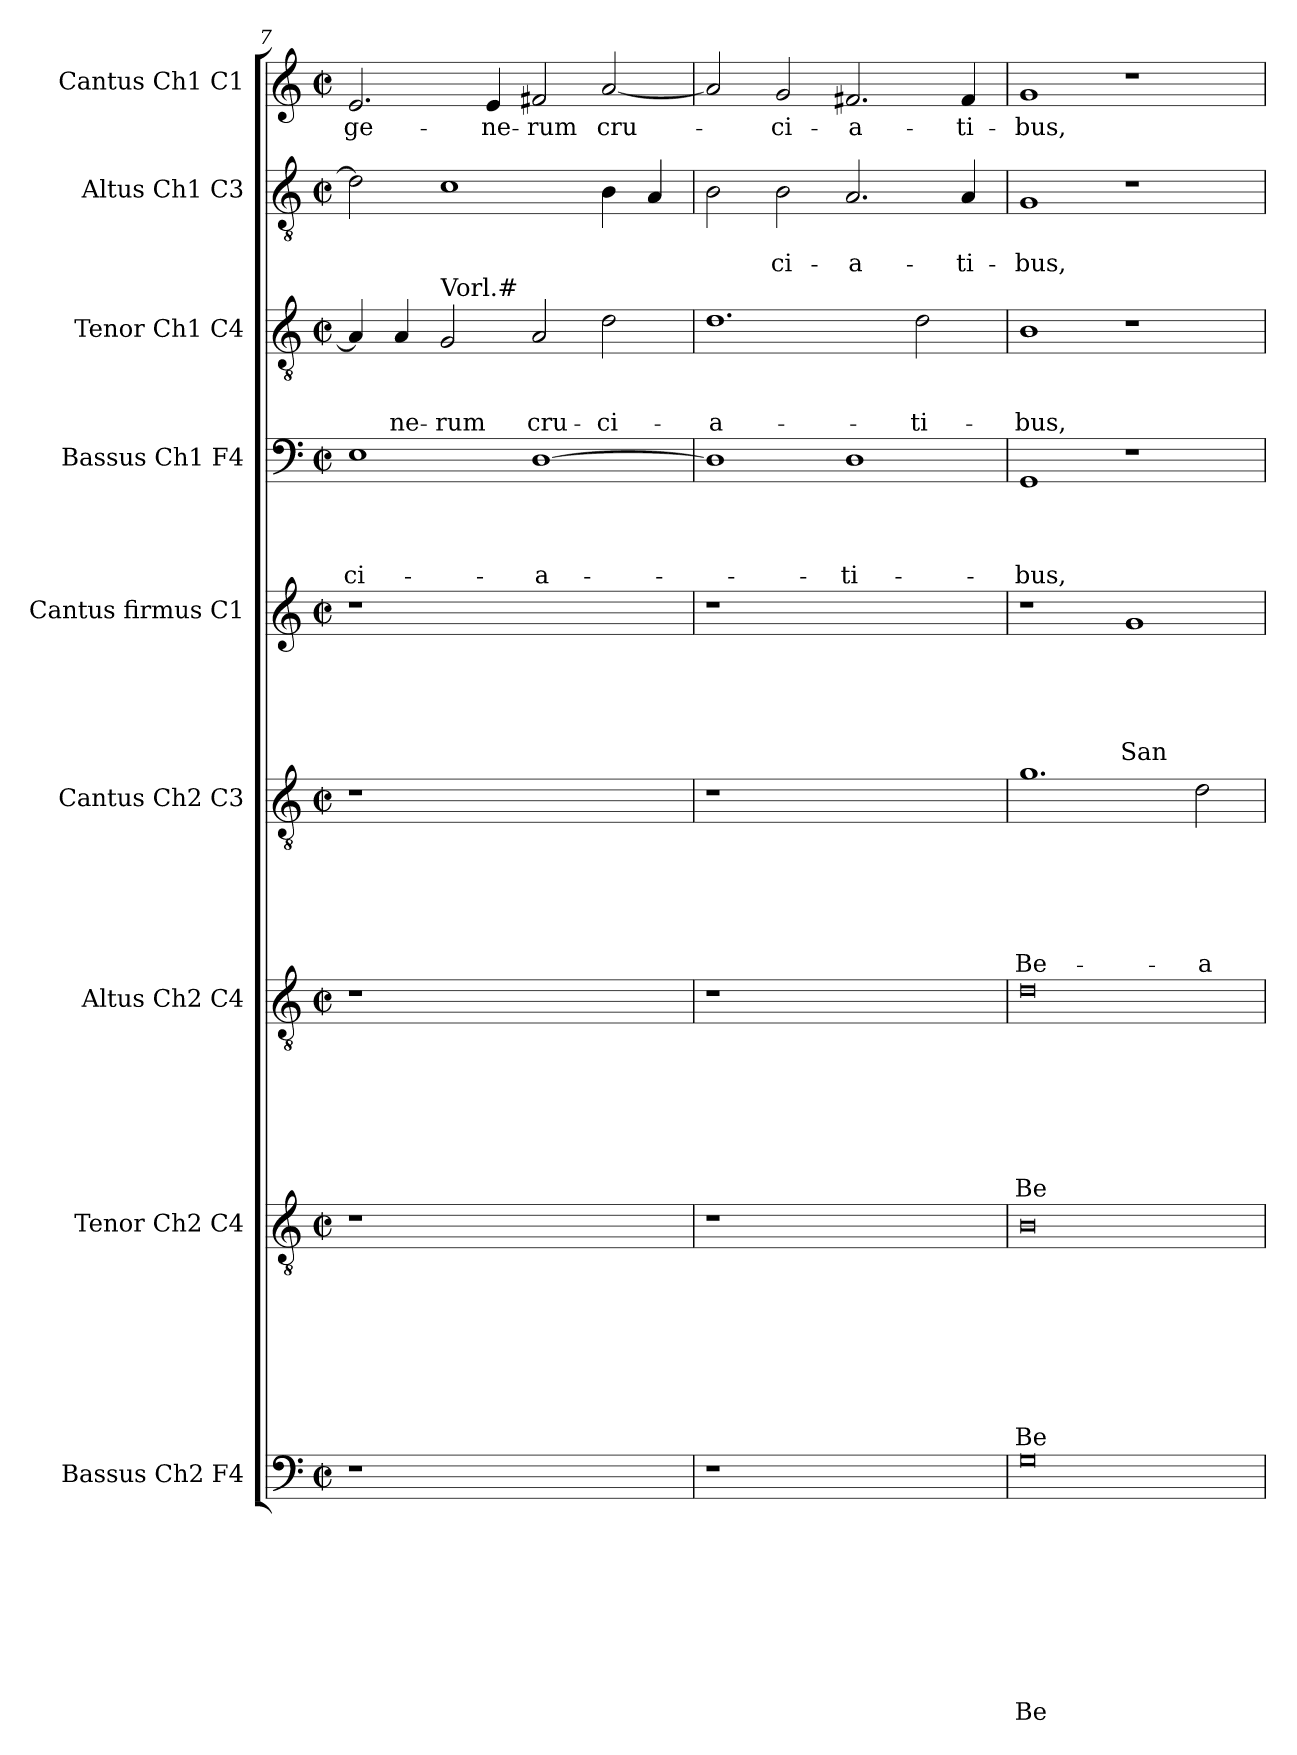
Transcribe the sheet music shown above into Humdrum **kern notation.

**kern	**text	**text	**text	**text	**text	**text	**text	**text	**text	**kern	**text	**text	**text	**text	**text	**text	**text	**text	**kern	**text	**text	**text	**text	**text	**text	**text	**kern	**text	**text	**text	**text	**text	**text	**kern	**text	**text	**text	**text	**text	**kern	**text	**text	**text	**text	**kern	**text	**text	**text	**kern	**text	**text	**kern	**text
*part9	*part9	*part9	*part9	*part9	*part9	*part9	*part9	*part9	*part9	*part8	*part8	*part8	*part8	*part8	*part8	*part8	*part8	*part8	*part7	*part7	*part7	*part7	*part7	*part7	*part7	*part7	*part6	*part6	*part6	*part6	*part6	*part6	*part6	*part5	*part5	*part5	*part5	*part5	*part5	*part4	*part4	*part4	*part4	*part4	*part3	*part3	*part3	*part3	*part2	*part2	*part2	*part1	*part1
*staff9	*staff9	*staff9	*staff9	*staff9	*staff9	*staff9	*staff9	*staff9	*staff9	*staff8	*staff8	*staff8	*staff8	*staff8	*staff8	*staff8	*staff8	*staff8	*staff7	*staff7	*staff7	*staff7	*staff7	*staff7	*staff7	*staff7	*staff6	*staff6	*staff6	*staff6	*staff6	*staff6	*staff6	*staff5	*staff5	*staff5	*staff5	*staff5	*staff5	*staff4	*staff4	*staff4	*staff4	*staff4	*staff3	*staff3	*staff3	*staff3	*staff2	*staff2	*staff2	*staff1	*staff1
*I"Bassus Ch2 F4	*	*	*	*	*	*	*	*	*	*I"Tenor Ch2 C4	*	*	*	*	*	*	*	*	*I"Altus Ch2 C4	*	*	*	*	*	*	*	*I"Cantus Ch2 C3	*	*	*	*	*	*	*I"Cantus  firmus C1	*	*	*	*	*	*I"Bassus Ch1 F4	*	*	*	*	*I"Tenor Ch1 C4	*	*	*	*I"Altus Ch1 C3	*	*	*I"Cantus Ch1 C1	*
*clefF4	*	*	*	*	*	*	*	*	*	*clefGv2	*	*	*	*	*	*	*	*	*clefGv2	*	*	*	*	*	*	*	*clefGv2	*	*	*	*	*	*	*clefG2	*	*	*	*	*	*clefF4	*	*	*	*	*clefGv2	*	*	*	*clefGv2	*	*	*clefG2	*
*k[]	*	*	*	*	*	*	*	*	*	*k[]	*	*	*	*	*	*	*	*	*k[]	*	*	*	*	*	*	*	*k[]	*	*	*	*	*	*	*k[]	*	*	*	*	*	*k[]	*	*	*	*	*k[]	*	*	*	*k[]	*	*	*k[]	*
*C:	*	*	*	*	*	*	*	*	*	*C:	*	*	*	*	*	*	*	*	*C:	*	*	*	*	*	*	*	*C:	*	*	*	*	*	*	*C:	*	*	*	*	*	*C:	*	*	*	*	*C:	*	*	*	*C:	*	*	*C:	*
*M2/2	*	*	*	*	*	*	*	*	*	*M2/2	*	*	*	*	*	*	*	*	*M2/2	*	*	*	*	*	*	*	*M2/2	*	*	*	*	*	*	*M2/2	*	*	*	*	*	*M2/2	*	*	*	*	*M2/2	*	*	*	*M2/2	*	*	*M2/2	*
*met(c|)	*	*	*	*	*	*	*	*	*	*met(c|)	*	*	*	*	*	*	*	*	*met(c|)	*	*	*	*	*	*	*	*met(c|)	*	*	*	*	*	*	*met(c|)	*	*	*	*	*	*met(c|)	*	*	*	*	*met(c|)	*	*	*	*met(c|)	*	*	*met(c|)	*
=7	=7	=7	=7	=7	=7	=7	=7	=7	=7	=7	=7	=7	=7	=7	=7	=7	=7	=7	=7	=7	=7	=7	=7	=7	=7	=7	=7	=7	=7	=7	=7	=7	=7	=7	=7	=7	=7	=7	=7	=7	=7	=7	=7	=7	=7	=7	=7	=7	=7	=7	=7	=7	=7
1r	.	.	.	.	.	.	.	.	.	1r	.	.	.	.	.	.	.	.	1r	.	.	.	.	.	.	.	1r	.	.	.	.	.	.	1r	.	.	.	.	.	1E	.	.	.	-ci-	4A/]	.	.	.	2d\]	.	.	2.e/	ge-
.	.	.	.	.	.	.	.	.	.	.	.	.	.	.	.	.	.	.	.	.	.	.	.	.	.	.	.	.	.	.	.	.	.	.	.	.	.	.	.	.	.	.	.	.	4A/	.	.	-ne-	.	.	.	.	.
!	!	!	!	!	!	!	!	!	!	!	!	!	!	!	!	!	!	!	!	!	!	!	!	!	!	!	!	!	!	!	!	!	!	!	!	!	!	!	!	!	!	!	!	!	!LO:TX:a:t=Vorl.#	!	!	!	!	!	!	!	!
.	.	.	.	.	.	.	.	.	.	.	.	.	.	.	.	.	.	.	.	.	.	.	.	.	.	.	.	.	.	.	.	.	.	.	.	.	.	.	.	.	.	.	.	.	2G/	.	.	-rum	1c	.	.	.	.
.	.	.	.	.	.	.	.	.	.	.	.	.	.	.	.	.	.	.	.	.	.	.	.	.	.	.	.	.	.	.	.	.	.	.	.	.	.	.	.	.	.	.	.	.	.	.	.	.	.	.	.	4e/	-ne-
1ryy	.	.	.	.	.	.	.	.	.	1ryy	.	.	.	.	.	.	.	.	1ryy	.	.	.	.	.	.	.	1ryy	.	.	.	.	.	.	1ryy	.	.	.	.	.	[1D	.	.	.	-a-	2A/	.	.	cru-	.	.	.	2f#X/	-rum
.	.	.	.	.	.	.	.	.	.	.	.	.	.	.	.	.	.	.	.	.	.	.	.	.	.	.	.	.	.	.	.	.	.	.	.	.	.	.	.	.	.	.	.	.	2d\	.	.	-ci-	4B\	.	.	[2a/	cru-
.	.	.	.	.	.	.	.	.	.	.	.	.	.	.	.	.	.	.	.	.	.	.	.	.	.	.	.	.	.	.	.	.	.	.	.	.	.	.	.	.	.	.	.	.	.	.	.	.	4A/	.	.	.	.
=8	=8	=8	=8	=8	=8	=8	=8	=8	=8	=8	=8	=8	=8	=8	=8	=8	=8	=8	=8	=8	=8	=8	=8	=8	=8	=8	=8	=8	=8	=8	=8	=8	=8	=8	=8	=8	=8	=8	=8	=8	=8	=8	=8	=8	=8	=8	=8	=8	=8	=8	=8	=8	=8
1r	.	.	.	.	.	.	.	.	.	1r	.	.	.	.	.	.	.	.	1r	.	.	.	.	.	.	.	1r	.	.	.	.	.	.	1r	.	.	.	.	.	1D]	.	.	.	.	1.d	.	.	-a-	2B\	.	.	2a/]	.
.	.	.	.	.	.	.	.	.	.	.	.	.	.	.	.	.	.	.	.	.	.	.	.	.	.	.	.	.	.	.	.	.	.	.	.	.	.	.	.	.	.	.	.	.	.	.	.	.	2B\	.	-ci-	2g/	-ci-
1ryy	.	.	.	.	.	.	.	.	.	1ryy	.	.	.	.	.	.	.	.	1ryy	.	.	.	.	.	.	.	1ryy	.	.	.	.	.	.	1ryy	.	.	.	.	.	1D	.	.	.	-ti-	.	.	.	.	2.A/	.	-a-	2.f#X/	-a-
.	.	.	.	.	.	.	.	.	.	.	.	.	.	.	.	.	.	.	.	.	.	.	.	.	.	.	.	.	.	.	.	.	.	.	.	.	.	.	.	.	.	.	.	.	2d\	.	.	-ti-	.	.	.	.	.
.	.	.	.	.	.	.	.	.	.	.	.	.	.	.	.	.	.	.	.	.	.	.	.	.	.	.	.	.	.	.	.	.	.	.	.	.	.	.	.	.	.	.	.	.	.	.	.	.	4A/	.	-ti-	4f#/	-ti-
=9	=9	=9	=9	=9	=9	=9	=9	=9	=9	=9	=9	=9	=9	=9	=9	=9	=9	=9	=9	=9	=9	=9	=9	=9	=9	=9	=9	=9	=9	=9	=9	=9	=9	=9	=9	=9	=9	=9	=9	=9	=9	=9	=9	=9	=9	=9	=9	=9	=9	=9	=9	=9	=9
0G	.	.	.	.	.	.	.	.	Be-	0B	.	.	.	.	.	.	.	Be-	0d	.	.	.	.	.	.	Be-	1.g	.	.	.	.	.	Be-	1r	.	.	.	.	.	1GG	.	.	.	-bus,	1B	.	.	-bus,	1G	.	-bus,	1g	-bus,
.	.	.	.	.	.	.	.	.	.	.	.	.	.	.	.	.	.	.	.	.	.	.	.	.	.	.	.	.	.	.	.	.	.	1g	.	.	.	.	San-	1r	.	.	.	.	1r	.	.	.	1r	.	.	1r	.
.	.	.	.	.	.	.	.	.	.	.	.	.	.	.	.	.	.	.	.	.	.	.	.	.	.	.	2d\	.	.	.	.	.	-a-	.	.	.	.	.	.	.	.	.	.	.	.	.	.	.	.	.	.	.	.
=	=	=	=	=	=	=	=	=	=	=	=	=	=	=	=	=	=	=	=	=	=	=	=	=	=	=	=	=	=	=	=	=	=	=	=	=	=	=	=	=	=	=	=	=	=	=	=	=	=	=	=	=	=
*-	*-	*-	*-	*-	*-	*-	*-	*-	*-	*-	*-	*-	*-	*-	*-	*-	*-	*-	*-	*-	*-	*-	*-	*-	*-	*-	*-	*-	*-	*-	*-	*-	*-	*-	*-	*-	*-	*-	*-	*-	*-	*-	*-	*-	*-	*-	*-	*-	*-	*-	*-	*-	*-
